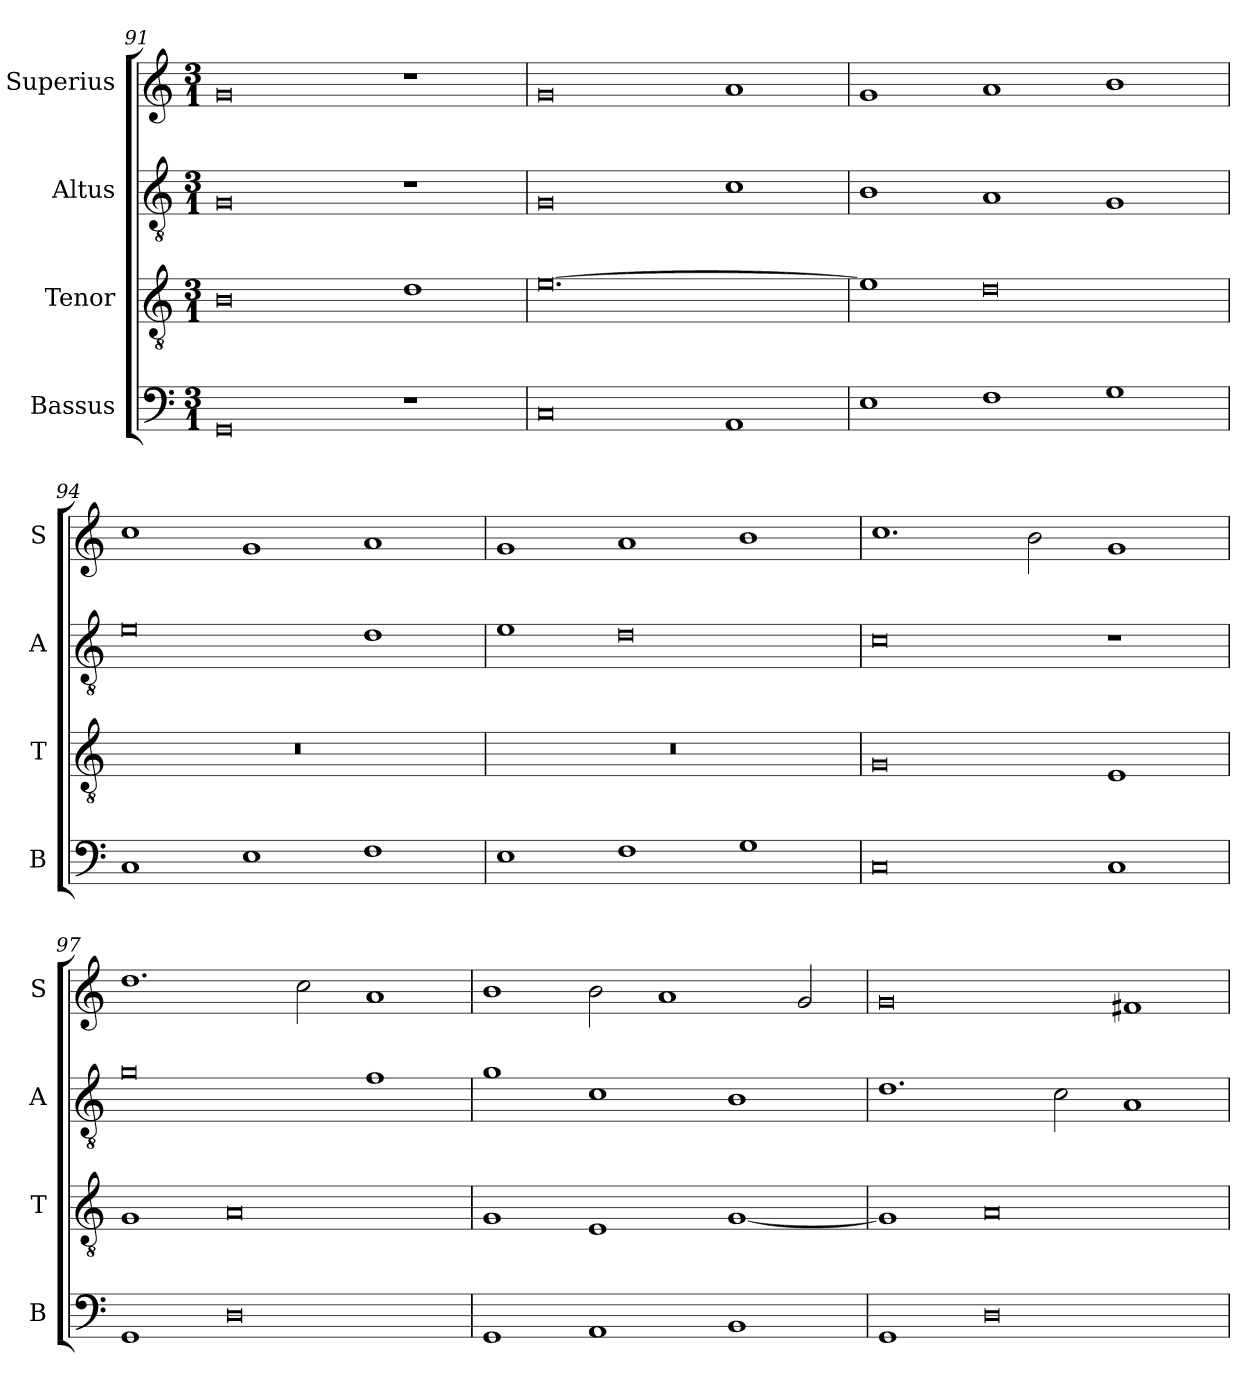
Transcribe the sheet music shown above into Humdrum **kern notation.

**kern	**kern	**kern	**kern
*part4	*part3	*part2	*part1
*staff4	*staff3	*staff2	*staff1
*I"Bassus	*I"Tenor	*I"Altus	*I"Superius
*I'B	*I'T	*I'A	*I'S
*clefF4	*clefGv2	*clefGv2	*clefG2
*k[]	*k[]	*k[]	*k[]
*M3/1	*M3/1	*M3/1	*M3/1
=91	=91	=91	=91
0GG	0B	0G	0g
1r	1d	1r	1r
=92	=92	=92	=92
0C	[0.e	0G	0g
1AA	.	1c	1a
=93	=93	=93	=93
1E	1e]	1B	1g
1F	0d	1A	1a
1G	.	1G	1b
=94	=94	=94	=94
1C	0.r	0e	1cc
1E	.	.	1g
1F	.	1d	1a
=95	=95	=95	=95
1E	0.r	1e	1g
1F	.	0d	1a
1G	.	.	1b
=96	=96	=96	=96
0C	0G	0c	1.cc
.	.	.	2b\
1C	1E	1r	1g
=97	=97	=97	=97
1GG	1G	0g	1.dd
0D	0A	.	.
.	.	.	2cc\
.	.	1f	1a
=98	=98	=98	=98
1GG	1G	1g	1b
1AA	1E	1c	2b\
.	.	.	1a
1BB	[1G	1B	.
.	.	.	2g/
=99	=99	=99	=99
1GG	1G]	1.d	0g
0D	0A	.	.
.	.	2c\	.
.	.	1A	1f#X
=	=	=	=
*-	*-	*-	*-
